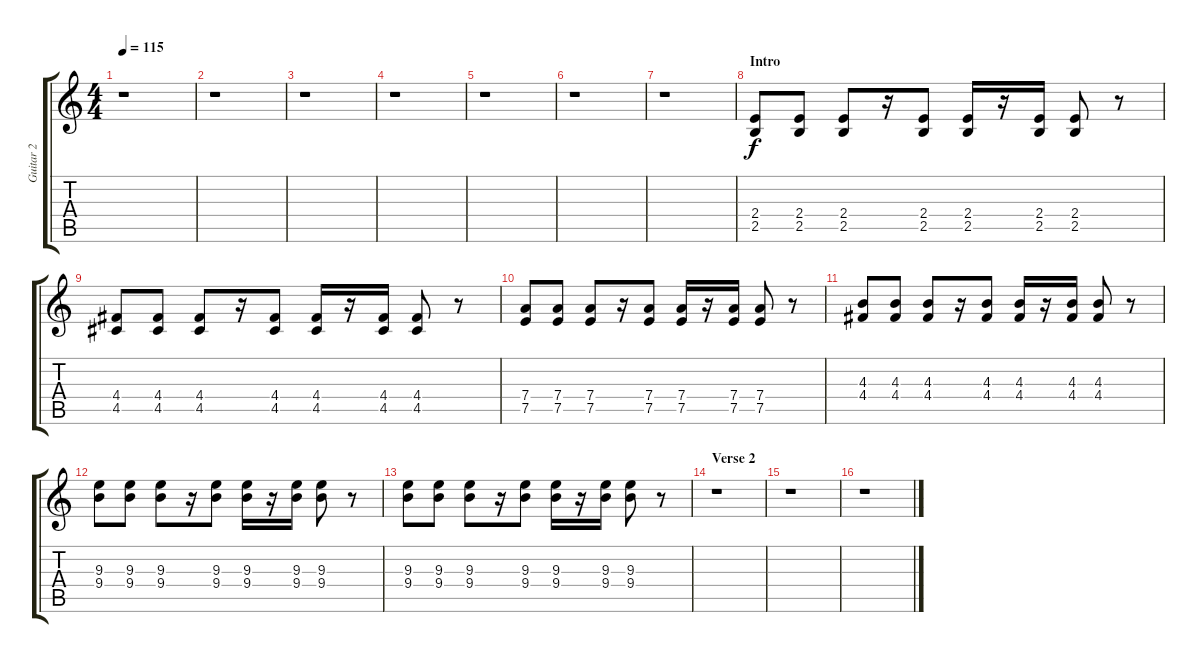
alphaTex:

\track ("Guitar 2" "Guitar 2") {instrument distortionguitar}
\staff {score tabs}
\tuning (E4 B3 G3 D3 A2 E2) {hide}
\ts (4 4)
\tempo 115
\clef g2
\ks c
r.1{dy f} |
r.1 |
r.1 |
r.1 |
r.1 |
r.1 |
r.1 |
\section ("" "Intro")
(2.4 2.5).8 (2.4 2.5).8 (2.4 2.5).8 r.16 (2.4 2.5).8 (2.4 2.5).16 r.16 (2.4 2.5).16 (2.4 2.5).8 r.8 |
(4.4 4.5).8 (4.4 4.5).8 (4.4 4.5).8 r.16 (4.4 4.5).8 (4.4 4.5).16 r.16 (4.4 4.5).16 (4.4 4.5).8 r.8 |
(7.4 7.5).8 (7.4 7.5).8 (7.4 7.5).8 r.16 (7.4 7.5).8 (7.4 7.5).16 r.16 (7.4 7.5).16 (7.4 7.5).8 r.8 |
(4.3 4.4).8 (4.3 4.4).8 (4.3 4.4).8 r.16 (4.3 4.4).8 (4.3 4.4).16 r.16 (4.3 4.4).16 (4.3 4.4).8 r.8 |
(9.3 9.4).8 (9.3 9.4).8 (9.3 9.4).8 r.16 (9.3 9.4).8 (9.3 9.4).16 r.16 (9.3 9.4).16 (9.3 9.4).8 r.8 |
(9.3 9.4).8 (9.3 9.4).8 (9.3 9.4).8 r.16 (9.3 9.4).8 (9.3 9.4).16 r.16 (9.3 9.4).16 (9.3 9.4).8 r.8 |
\section ("" "Verse 2")
r.1 |
r.1 |
r.1
